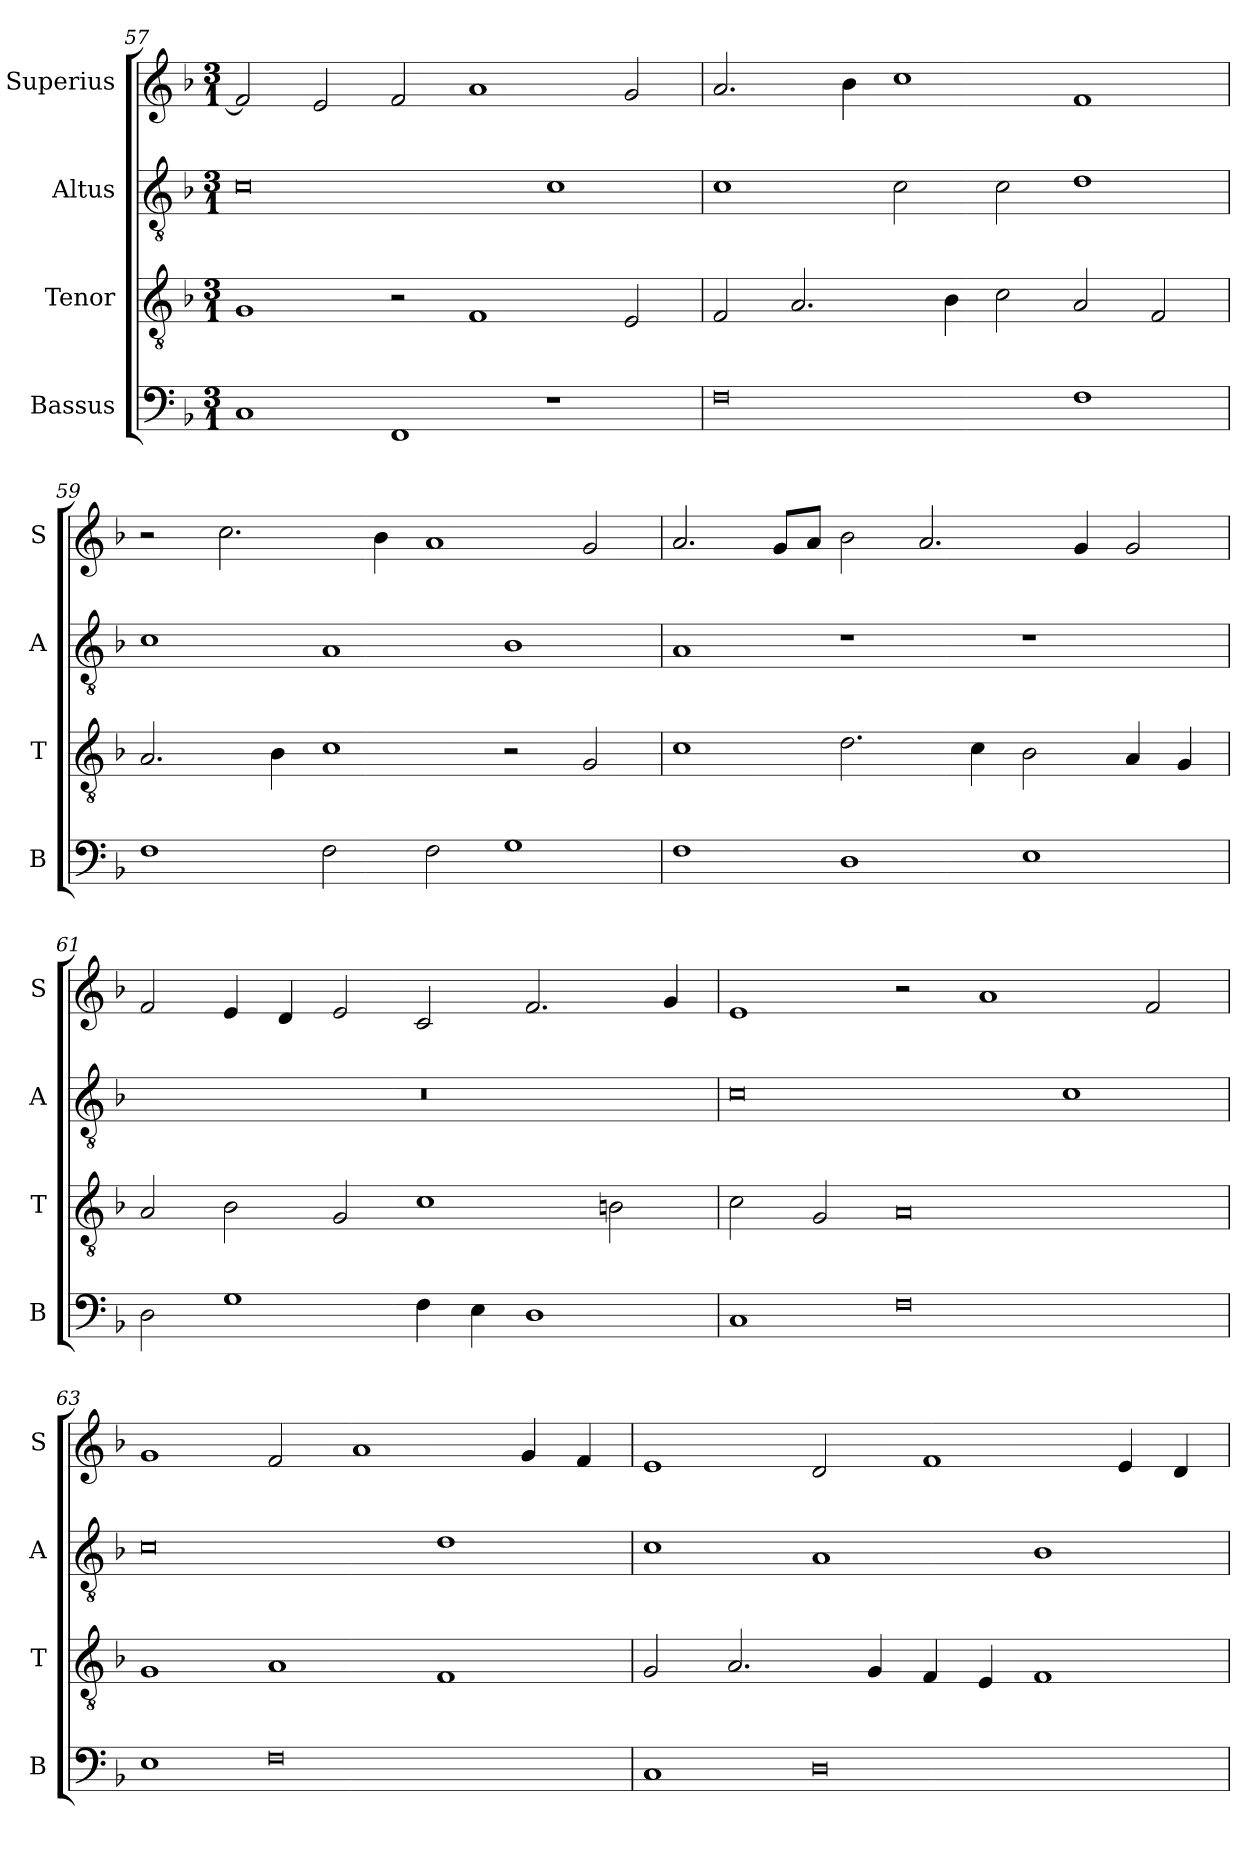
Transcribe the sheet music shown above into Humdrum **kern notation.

**kern	**kern	**kern	**kern
*part4	*part3	*part2	*part1
*staff4	*staff3	*staff2	*staff1
*I"Bassus	*I"Tenor	*I"Altus	*I"Superius
*I'B	*I'T	*I'A	*I'S
*clefF4	*clefGv2	*clefGv2	*clefG2
*k[b-]	*k[b-]	*k[b-]	*k[b-]
*M3/1	*M3/1	*M3/1	*M3/1
=57	=57	=57	=57
1C	1G	0c	2f/]
.	.	.	2e/
1FF	2r	.	2f/
.	1F	.	1a
1r	.	1c	.
.	2E/	.	2g/
=58	=58	=58	=58
0F	2F/	1c	2.a/
.	2.A/	.	.
.	.	.	4b-\
.	.	2c\	1cc
.	4B-\	.	.
.	2c\	2c\	.
1F	2A/	1d	1f
.	2F/	.	.
=59	=59	=59	=59
1F	2.A/	1c	2r
.	.	.	2.cc\
.	4B-\	.	.
2F\	1c	1A	.
.	.	.	4b-\
2F\	.	.	1a
1G	2r	1B-	.
.	2G/	.	2g/
=60	=60	=60	=60
1F	1c	1A	2.a/
.	.	.	8g/L
.	.	.	8a/J
1D	2.d\	1r	2b-\
.	.	.	2.a/
.	4c\	.	.
1E	2B-\	1r	.
.	.	.	4g/
.	4A/	.	2g/
.	4G/	.	.
=61	=61	=61	=61
2D\	2A/	0.r	2f/
1G	2B-\	.	4e/
.	.	.	4d/
.	2G/	.	2e/
4F\	1c	.	2c/
4E\	.	.	.
1D	.	.	2.f/
.	2Bn\	.	.
.	.	.	4g/
=62	=62	=62	=62
1C	2c\	0c	1e
.	2G/	.	.
0F	0A	.	2r
.	.	.	1a
.	.	1c	.
.	.	.	2f/
=63	=63	=63	=63
1E	1G	0c	1g
0F	1A	.	2f/
.	.	.	1a
.	1F	1d	.
.	.	.	4g/
.	.	.	4f/
=64	=64	=64	=64
1C	2G/	1c	1e
.	2.A/	.	.
0D	.	1A	2d/
.	4G/	.	.
.	4F/	.	1f
.	4E/	.	.
.	1F	1B-	.
.	.	.	4e/
.	.	.	4d/
=	=	=	=
*-	*-	*-	*-
